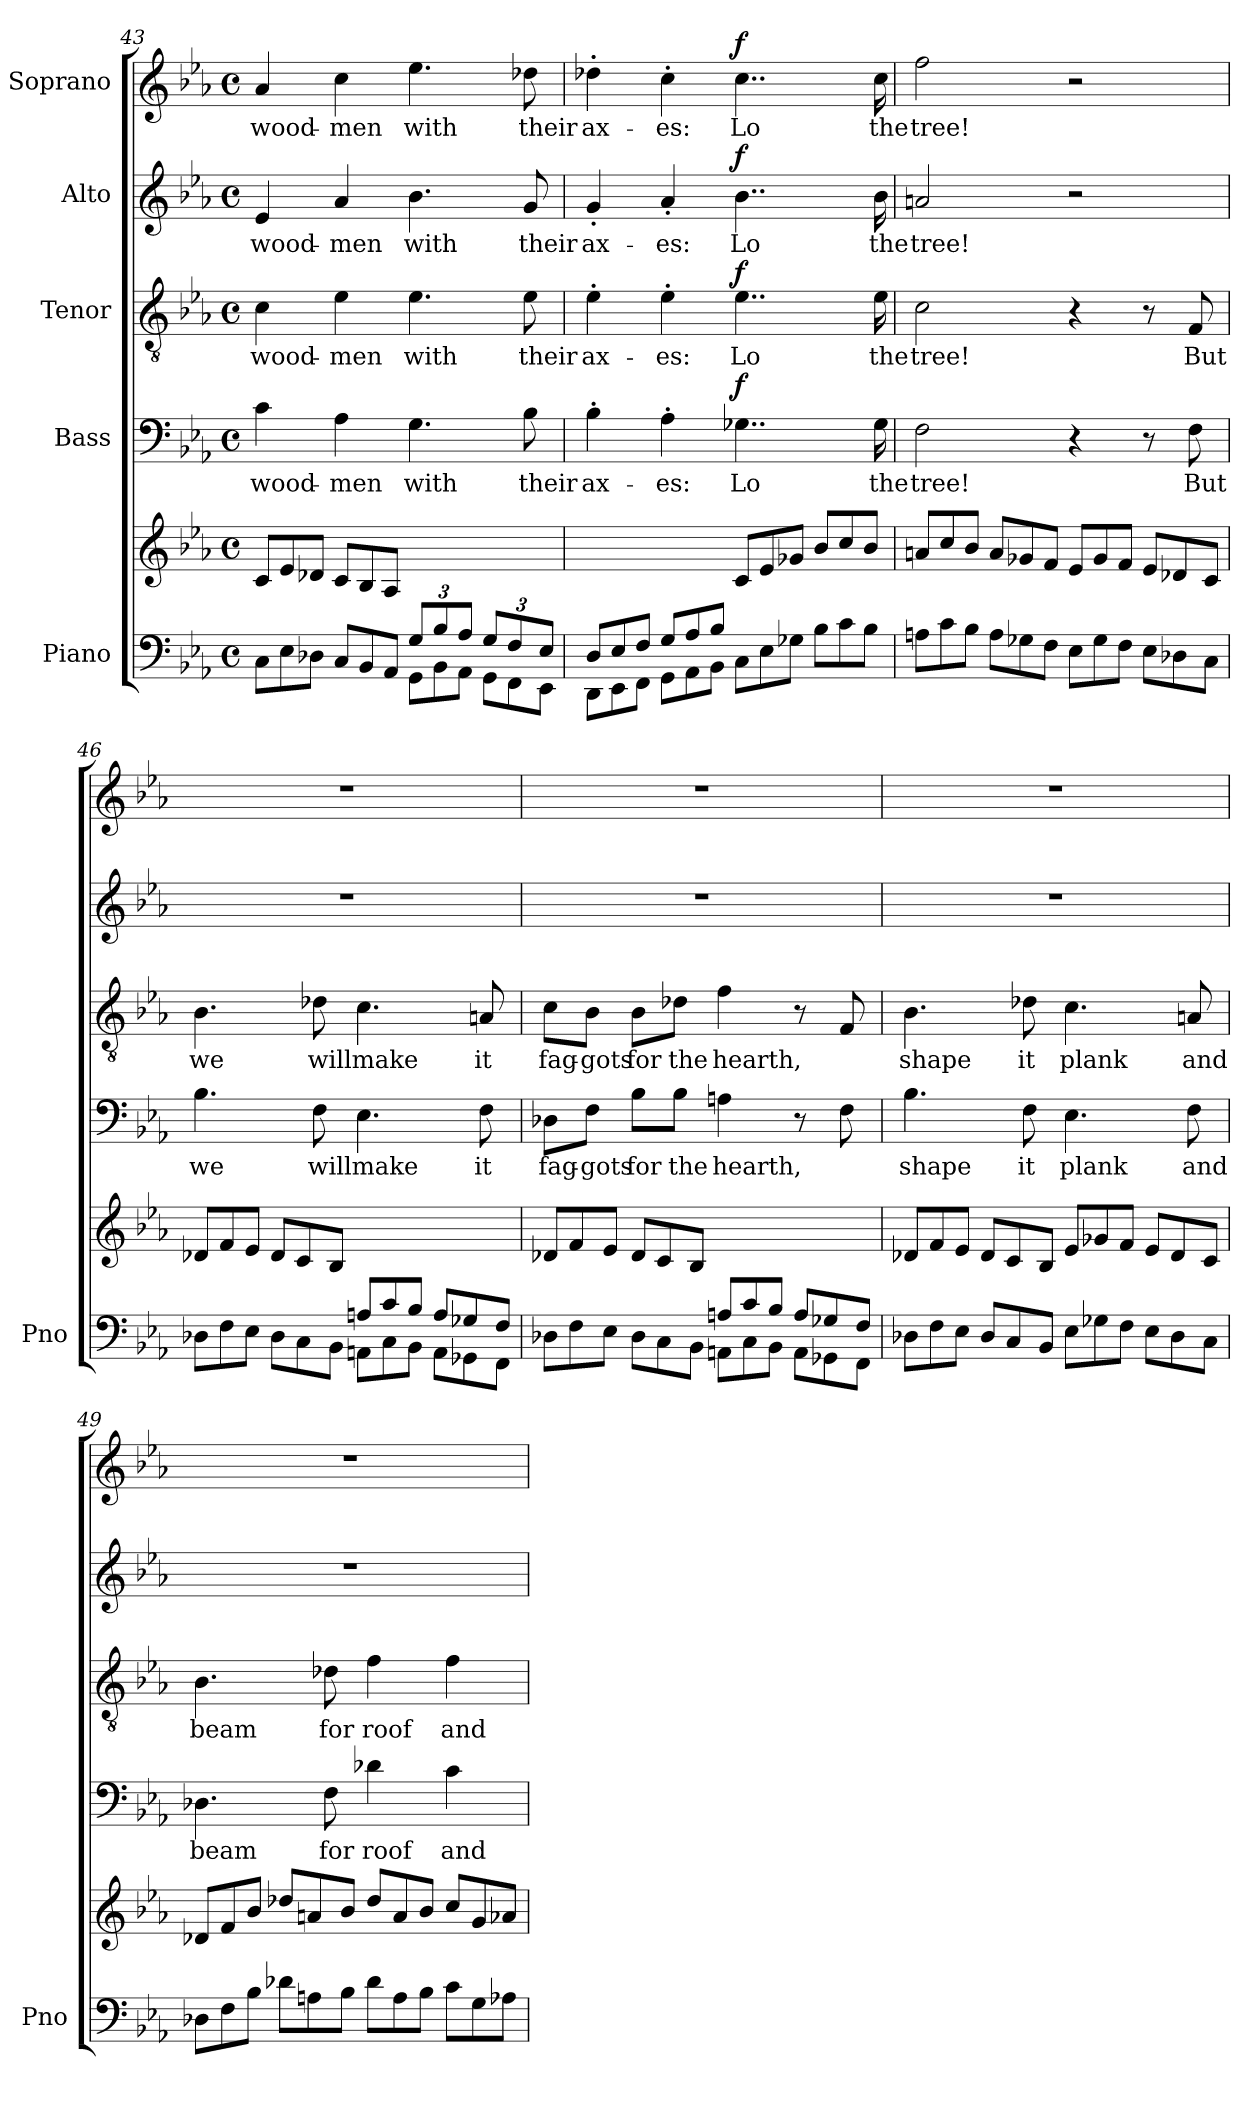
**kern	**kern	**kern	**text	**dynam	**kern	**text	**dynam	**kern	**text	**dynam	**kern	**text	**dynam
*part5	*part5	*part4	*part4	*part4	*part3	*part3	*part3	*part2	*part2	*part2	*part1	*part1	*part1
*staff6	*staff5	*staff4	*staff4	*staff4	*staff3	*staff3	*staff3	*staff2	*staff2	*staff2	*staff1	*staff1	*staff1
*I"Piano	*	*I"Bass	*	*	*I"Tenor	*	*	*I"Alto	*	*	*I"Soprano	*	*
*I'Pno	*	*	*	*	*	*	*	*	*	*	*	*	*
*clefF4	*clefG2	*clefF4	*	*	*clefGv2	*	*	*clefG2	*	*	*clefG2	*	*
*k[b-e-a-]	*k[b-e-a-]	*k[b-e-a-]	*	*	*k[b-e-a-]	*	*	*k[b-e-a-]	*	*	*k[b-e-a-]	*	*
*M4/4	*M4/4	*M4/4	*	*	*M4/4	*	*	*M4/4	*	*	*M4/4	*	*
*met(c)	*met(c)	*met(c)	*	*	*met(c)	*	*	*met(c)	*	*	*met(c)	*	*
=43	=43	=43	=43	=43	=43	=43	=43	=43	=43	=43	=43	=43	=43
*^	*	*	*	*	*	*	*	*	*	*	*	*	*
*	*Xtuplet	*Xtuplet	*	*	*	*	*	*	*	*	*	*	*	*
2ryy	12C\L	12c/L	4c\	wood-	.	4c\	wood-	.	4e-/	wood-	.	4a-/	wood-	.
.	12E-\	12e-/	.	.	.	.	.	.	.	.	.	.	.	.
.	12D-X\J	12d-X/J	.	.	.	.	.	.	.	.	.	.	.	.
.	12C/L	12c/L	4A-\	-men	.	4e-\	-men	.	4a-/	-men	.	4cc\	-men	.
.	12BB-/	12B-/	.	.	.	.	.	.	.	.	.	.	.	.
.	12AA-/J	12A-/J	.	.	.	.	.	.	.	.	.	.	.	.
12G/L	12GG\L	2ryy	4.G\	with	.	4.e-\	with	.	4.b-\	with	.	4.ee-\	with	.
12B-/	12BB-\	.	.	.	.	.	.	.	.	.	.	.	.	.
12A-/J	12AA-\J	.	.	.	.	.	.	.	.	.	.	.	.	.
12G/L	12GG\L	.	.	.	.	.	.	.	.	.	.	.	.	.
12F/	12FF\	.	.	.	.	.	.	.	.	.	.	.	.	.
.	.	.	8B-\	their	.	8e-\	their	.	8g/	their	.	8dd-X\	their	.
12E-/J	12EE-\J	.	.	.	.	.	.	.	.	.	.	.	.	.
=44	=44	=44	=44	=44	=44	=44	=44	=44	=44	=44	=44	=44	=44	=44
12D/L	12DD\L	2ryy	4B-'\	ax-	.	4e-'\	ax-	.	4g'>/	ax-	.	4dd-X'\	ax-	.
12E-/	12EE-\	.	.	.	.	.	.	.	.	.	.	.	.	.
12F/J	12FF\J	.	.	.	.	.	.	.	.	.	.	.	.	.
12G/L	12GG\L	.	4A-'\	-es:	.	4e-'\	-es:	.	4a-'>/	-es:	.	4cc'\	-es:	.
12A-/	12AA-\	.	.	.	.	.	.	.	.	.	.	.	.	.
12B-/J	12BB-\J	.	.	.	.	.	.	.	.	.	.	.	.	.
!	!	!	!	!	!LO:DY:a	!	!	!LO:DY:a	!	!	!LO:DY:a	!	!	!LO:DY:a
2ryy	12C\L	12c/L	4..G-X\	Lo	f	4..e-\	Lo	f	4..b-\	Lo	f	4..cc\	Lo	f
.	12E-\	12e-/	.	.	.	.	.	.	.	.	.	.	.	.
.	12G-X\J	12g-X/J	.	.	.	.	.	.	.	.	.	.	.	.
.	12B-\L	12b-/L	.	.	.	.	.	.	.	.	.	.	.	.
.	12c\	12cc/	.	.	.	.	.	.	.	.	.	.	.	.
.	12B-\J	12b-/J	.	.	.	.	.	.	.	.	.	.	.	.
.	.	.	16G-\	the	.	16e-\	the	.	16b-\	the	.	16cc\	the	.
*v	*v	*	*	*	*	*	*	*	*	*	*	*	*	*
=45	=45	=45	=45	=45	=45	=45	=45	=45	=45	=45	=45	=45	=45
12An\L	12an/L	2F\	tree!	.	2c\	tree!	.	2an/	tree!	.	2ff\	tree!	.
12c\	12cc/	.	.	.	.	.	.	.	.	.	.	.	.
12B-\J	12b-/J	.	.	.	.	.	.	.	.	.	.	.	.
12A\L	12a/L	.	.	.	.	.	.	.	.	.	.	.	.
12G-X\	12g-X/	.	.	.	.	.	.	.	.	.	.	.	.
12F\J	12f/J	.	.	.	.	.	.	.	.	.	.	.	.
12E-\L	12e-/L	4r	.	.	4r	.	.	2r	.	.	2r	.	.
12G-\	12g-/	.	.	.	.	.	.	.	.	.	.	.	.
12F\J	12f/J	.	.	.	.	.	.	.	.	.	.	.	.
12E-\L	12e-/L	8r	.	.	8r	.	.	.	.	.	.	.	.
12D-X\	12d-X/	.	.	.	.	.	.	.	.	.	.	.	.
.	.	8F\	But	.	8F/	But	.	.	.	.	.	.	.
12C\J	12c/J	.	.	.	.	.	.	.	.	.	.	.	.
=46	=46	=46	=46	=46	=46	=46	=46	=46	=46	=46	=46	=46	=46
*^	*	*	*	*	*	*	*	*	*	*	*	*	*
2ryy	12D-X\L	12d-X/L	4.B-\	we	.	4.B-\	we	.	1r	.	.	1r	.	.
.	12F\	12f/	.	.	.	.	.	.	.	.	.	.	.	.
.	12E-\J	12e-/J	.	.	.	.	.	.	.	.	.	.	.	.
.	12D-\L	12d-/L	.	.	.	.	.	.	.	.	.	.	.	.
.	12C\	12c/	.	.	.	.	.	.	.	.	.	.	.	.
.	.	.	8F\	will	.	8d-X\	will	.	.	.	.	.	.	.
.	12BB-\J	12B-/J	.	.	.	.	.	.	.	.	.	.	.	.
12An/L	12AAn\L	2ryy	4.E-\	make	.	4.c\	make	.	.	.	.	.	.	.
12c/	12C\	.	.	.	.	.	.	.	.	.	.	.	.	.
12B-/J	12BB-\J	.	.	.	.	.	.	.	.	.	.	.	.	.
12A/L	12AA\L	.	.	.	.	.	.	.	.	.	.	.	.	.
12G-X/	12GG-X\	.	.	.	.	.	.	.	.	.	.	.	.	.
.	.	.	8F\	it	.	8An/	it	.	.	.	.	.	.	.
12F/J	12FF\J	.	.	.	.	.	.	.	.	.	.	.	.	.
=47	=47	=47	=47	=47	=47	=47	=47	=47	=47	=47	=47	=47	=47	=47
2ryy	12D-X\L	12d-X/L	8D-X\L	fag-	.	8c\L	fag-	.	1r	.	.	1r	.	.
.	12F\	12f/	.	.	.	.	.	.	.	.	.	.	.	.
.	.	.	8F\J	-gots	.	8B-\J	-gots	.	.	.	.	.	.	.
.	12E-\J	12e-/J	.	.	.	.	.	.	.	.	.	.	.	.
.	12D-\L	12d-/L	8B-\L	for	.	8B-\L	for	.	.	.	.	.	.	.
.	12C\	12c/	.	.	.	.	.	.	.	.	.	.	.	.
.	.	.	8B-\J	the	.	8d-X\J	the	.	.	.	.	.	.	.
.	12BB-\J	12B-/J	.	.	.	.	.	.	.	.	.	.	.	.
12An/L	12AAn\L	2ryy	4An\	hearth,	.	4f\	hearth,	.	.	.	.	.	.	.
12c/	12C\	.	.	.	.	.	.	.	.	.	.	.	.	.
12B-/J	12BB-\J	.	.	.	.	.	.	.	.	.	.	.	.	.
12A/L	12AA\L	.	8r	.	.	8r	.	.	.	.	.	.	.	.
12G-X/	12GG-X\	.	.	.	.	.	.	.	.	.	.	.	.	.
.	.	.	8F\	.	.	8F/	.	.	.	.	.	.	.	.
12F/J	12FF\J	.	.	.	.	.	.	.	.	.	.	.	.	.
*v	*v	*	*	*	*	*	*	*	*	*	*	*	*	*
=48	=48	=48	=48	=48	=48	=48	=48	=48	=48	=48	=48	=48	=48
12D-X\L	12d-X/L	4.B-\	shape	.	4.B-\	shape	.	1r	.	.	1r	.	.
12F\	12f/	.	.	.	.	.	.	.	.	.	.	.	.
12E-\J	12e-/J	.	.	.	.	.	.	.	.	.	.	.	.
12D-/L	12d-/L	.	.	.	.	.	.	.	.	.	.	.	.
12C/	12c/	.	.	.	.	.	.	.	.	.	.	.	.
.	.	8F\	it	.	8d-X\	it	.	.	.	.	.	.	.
12BB-/J	12B-/J	.	.	.	.	.	.	.	.	.	.	.	.
12E-\L	12e-/L	4.E-\	plank	.	4.c\	plank	.	.	.	.	.	.	.
12G-X\	12g-X/	.	.	.	.	.	.	.	.	.	.	.	.
12F\J	12f/J	.	.	.	.	.	.	.	.	.	.	.	.
12E-\L	12e-/L	.	.	.	.	.	.	.	.	.	.	.	.
12D-\	12d-/	.	.	.	.	.	.	.	.	.	.	.	.
.	.	8F\	and	.	8An/	and	.	.	.	.	.	.	.
12C\J	12c/J	.	.	.	.	.	.	.	.	.	.	.	.
=49	=49	=49	=49	=49	=49	=49	=49	=49	=49	=49	=49	=49	=49
12D-X\L	12d-X/L	4.D-X\	beam	.	4.B-\	beam	.	1r	.	.	1r	.	.
12F\	12f/	.	.	.	.	.	.	.	.	.	.	.	.
12B-\J	12b-/J	.	.	.	.	.	.	.	.	.	.	.	.
12d-X\L	12dd-X/L	.	.	.	.	.	.	.	.	.	.	.	.
12An\	12an/	.	.	.	.	.	.	.	.	.	.	.	.
.	.	8F\	for	.	8d-X\	for	.	.	.	.	.	.	.
12B-\J	12b-/J	.	.	.	.	.	.	.	.	.	.	.	.
12d-\L	12dd-/L	4d-X\	roof	.	4f\	roof	.	.	.	.	.	.	.
12A\	12a/	.	.	.	.	.	.	.	.	.	.	.	.
12B-\J	12b-/J	.	.	.	.	.	.	.	.	.	.	.	.
12c\L	12cc/L	4c\	and	.	4f\	and	.	.	.	.	.	.	.
12G\	12g/	.	.	.	.	.	.	.	.	.	.	.	.
12A-X\J	12a-X/J	.	.	.	.	.	.	.	.	.	.	.	.
=	=	=	=	=	=	=	=	=	=	=	=	=	=
*-	*-	*-	*-	*-	*-	*-	*-	*-	*-	*-	*-	*-	*-
